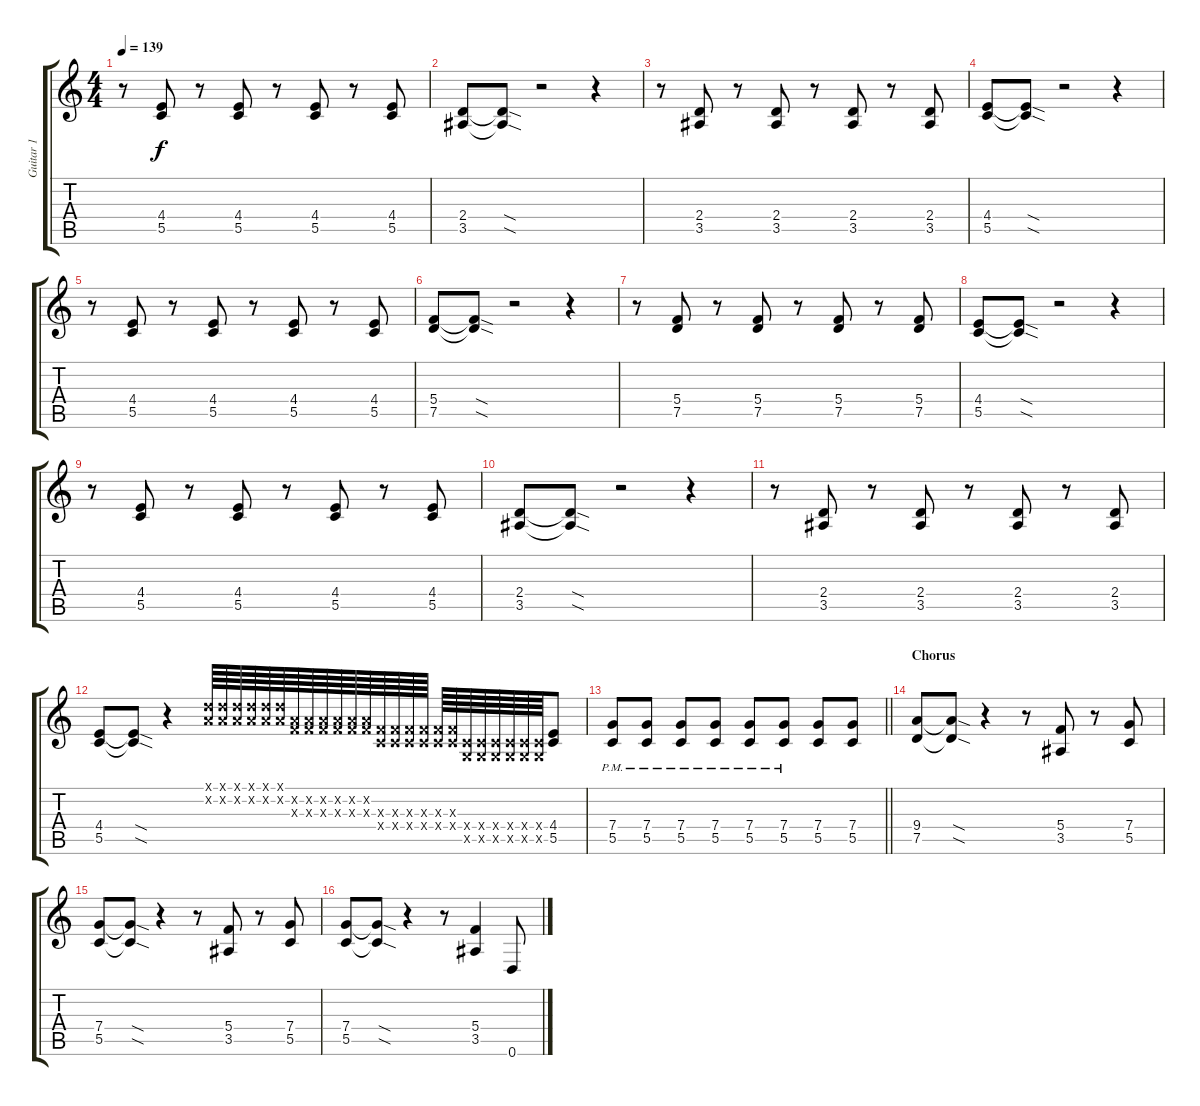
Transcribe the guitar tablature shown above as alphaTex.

\track ("Guitar 1" "Guitar 1") {instrument overdrivenguitar}
\staff {score tabs}
\tuning (D4 A3 F3 C3 G2 D2) {hide}
\ts (4 4)
\tempo 139
\clef g2
\ks c
r.8{dy f} (4.4 5.5).8 r.8 (4.4 5.5).8 r.8 (4.4 5.5).8 r.8 (4.4 5.5).8 |
(2.4 3.5).8 (2.4{sod t} 3.5{sod t}).8 r.2 r.4 |
r.8 (2.4 3.5).8 r.8 (2.4 3.5).8 r.8 (2.4 3.5).8 r.8 (2.4 3.5).8 |
(4.4 5.5).8 (4.4{sod t} 5.5{sod t}).8 r.2 r.4 |
r.8 (4.4 5.5).8 r.8 (4.4 5.5).8 r.8 (4.4 5.5).8 r.8 (4.4 5.5).8 |
(5.4 7.5).8 (5.4{sod t} 7.5{sod t}).8 r.2 r.4 |
r.8 (5.4 7.5).8 r.8 (5.4 7.5).8 r.8 (5.4 7.5).8 r.8 (5.4 7.5).8 |
(4.4 5.5).8 (4.4{sod t} 5.5{sod t}).8 r.2 r.4 |
r.8 (4.4 5.5).8 r.8 (4.4 5.5).8 r.8 (4.4 5.5).8 r.8 (4.4 5.5).8 |
(2.4 3.5).8 (2.4{sod t} 3.5{sod t}).8 r.2 r.4 |
r.8 (2.4 3.5).8 r.8 (2.4 3.5).8 r.8 (2.4 3.5).8 r.8 (2.4 3.5).8 |
(4.4 5.5).8 (4.4{sod t} 5.5{sod t}).8 r.4 (0.1{x} 0.2{x}).64 (0.1{x} 0.2{x}).64 (0.1{x} 0.2{x}).64 (0.1{x} 0.2{x}).64 (0.1{x} 0.2{x}).64 (0.1{x} 0.2{x}).64 (0.2{x} 0.3{x}).64 (0.2{x} 0.3{x}).64 (0.2{x} 0.3{x}).64 (0.2{x} 0.3{x}).64 (0.2{x} 0.3{x}).64 (0.2{x} 0.3{x}).64 (0.3{x} 0.4{x}).64 (0.3{x} 0.4{x}).64 (0.3{x} 0.4{x}).64 (0.3{x} 0.4{x}).64 (0.3{x} 0.4{x}).64 (0.3{x} 0.4{x}).64 (0.4{x} 0.5{x}).64 (0.4{x} 0.5{x}).64 (0.4{x} 0.5{x}).64 (0.4{x} 0.5{x}).64 (0.4{x} 0.5{x}).64 (0.4{x} 0.5{x}).64 (4.4 5.5).8 |
\barLineRight lightlight
(7.4{pm} 5.5{pm}).8 (7.4{pm} 5.5{pm}).8 (7.4{pm} 5.5{pm}).8 (7.4{pm} 5.5{pm}).8 (7.4{pm} 5.5{pm}).8 (7.4{pm} 5.5{pm}).8 (7.4 5.5).8 (7.4 5.5).8 |
\section ("" "Chorus")
(9.4 7.5).8 (9.4{sod t} 7.5{sod t}).8 r.4 r.8 (5.4 3.5).8 r.8 (7.4 5.5).8 |
(7.4 5.5).8 (7.4{sod t} 5.5{sod t}).8 r.4 r.8 (5.4 3.5).8 r.8 (7.4 5.5).8 |
(7.4 5.5).8 (7.4{sod t} 5.5{sod t}).8 r.4 r.8 (5.4 3.5).4 0.6.8
